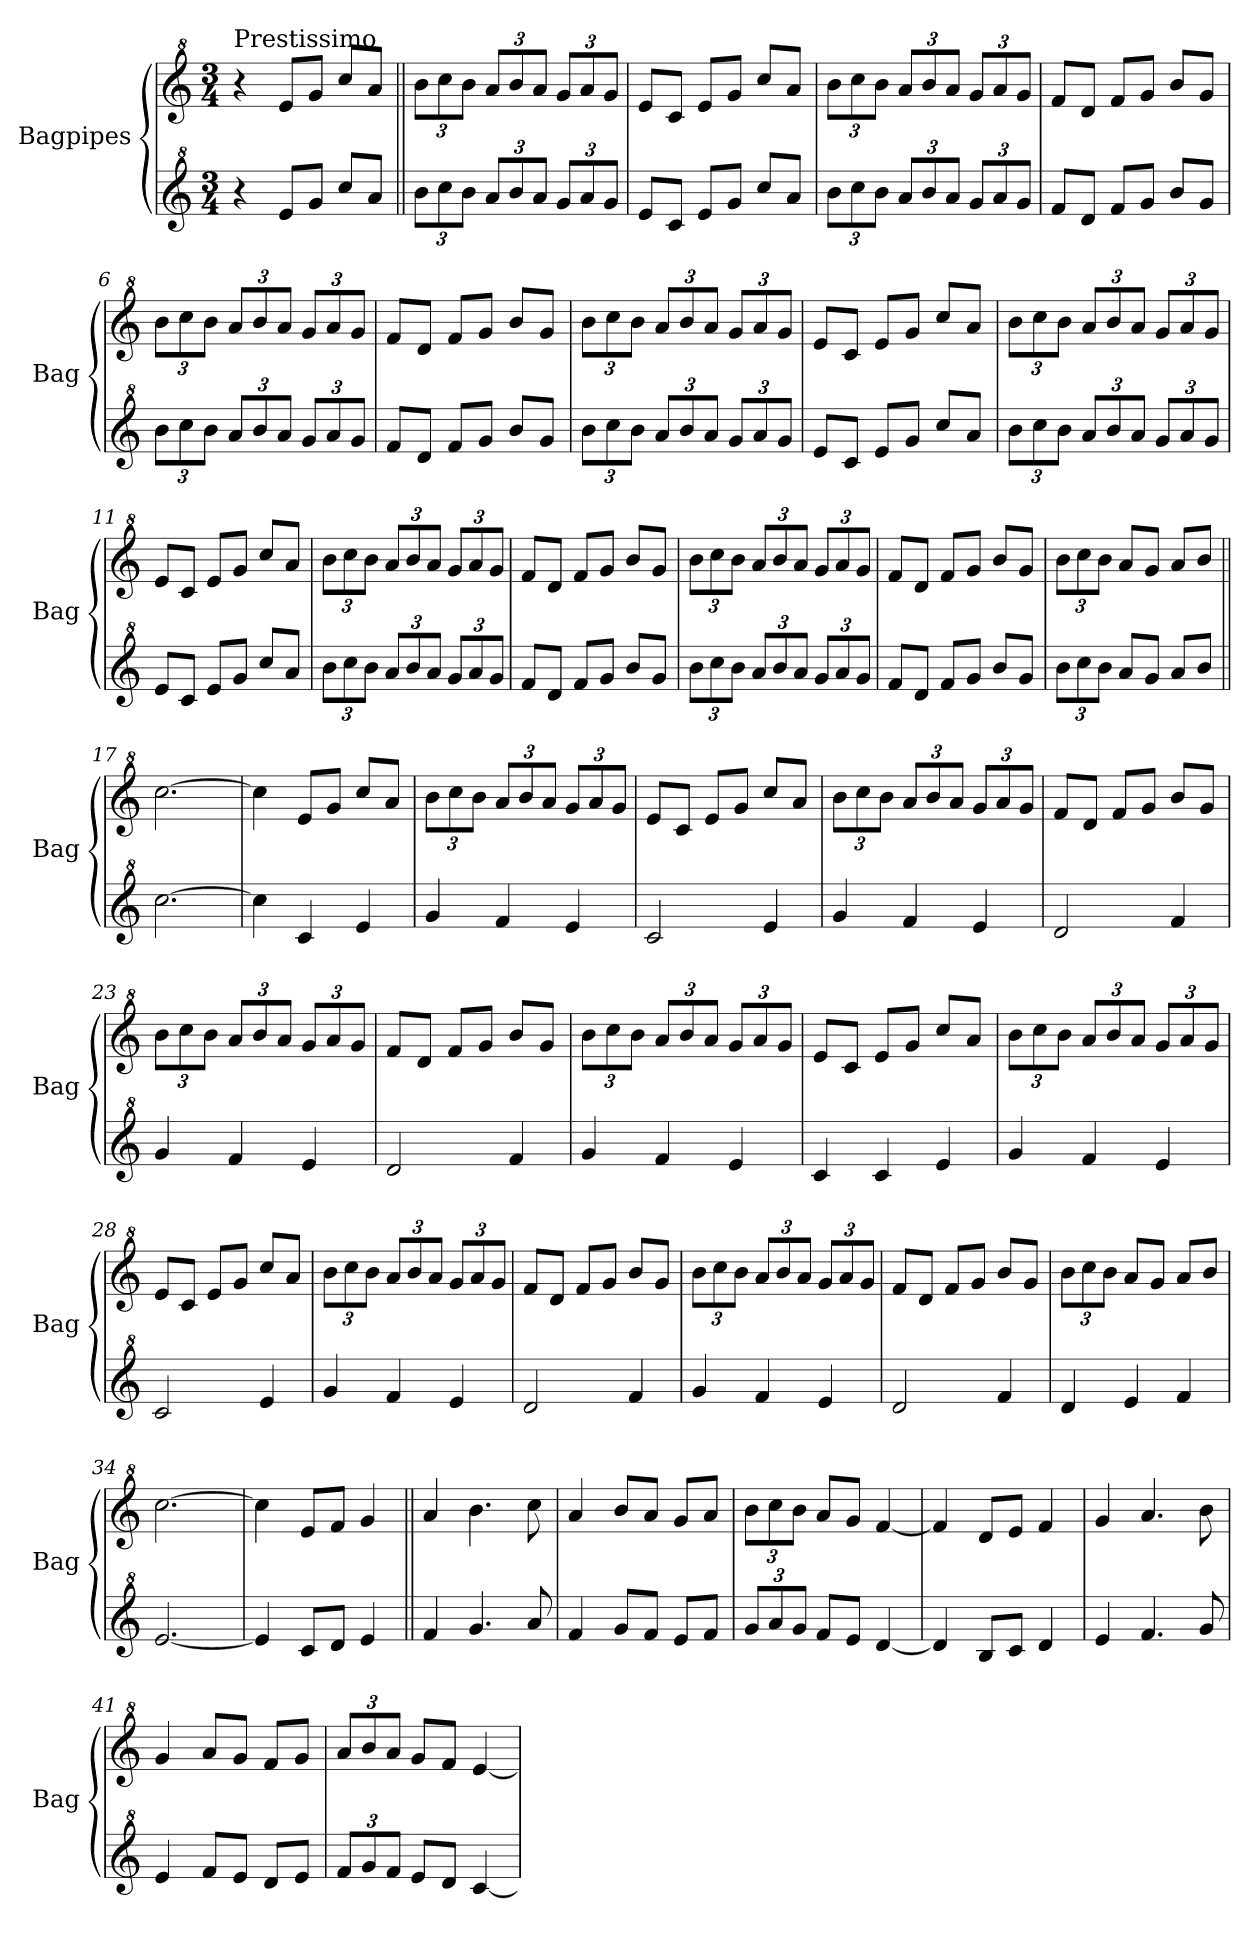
**kern	**kern
*part2	*part1
*staff2	*staff1
*I"Bagpipes	*I"Bagpipes
*I'Bag	*I'Bag
*clefG^2	*clefG^2
*k[]	*k[]
*C:	*C:
*M3/4	*M3/4
=1	=1
!	!LO:TX:a:t=Prestissimo
4r	4r
8ee/L	8ee/L
8gg/J	8gg/J
8ccc/L	8ccc/L
8aa/J	8aa/J
=2||	=2||
*Xbrackettup	*Xbrackettup
12bb\L	12bb\L
12ccc\	12ccc\
12bb\J	12bb\J
12aa/L	12aa/L
12bb/	12bb/
12aa/J	12aa/J
12gg/L	12gg/L
12aa/	12aa/
12gg/J	12gg/J
=3	=3
8ee/L	8ee/L
8cc/J	8cc/J
8ee/L	8ee/L
8gg/J	8gg/J
8ccc/L	8ccc/L
8aa/J	8aa/J
=4	=4
12bb\L	12bb\L
12ccc\	12ccc\
12bb\J	12bb\J
12aa/L	12aa/L
12bb/	12bb/
12aa/J	12aa/J
12gg/L	12gg/L
12aa/	12aa/
12gg/J	12gg/J
=5	=5
8ff/L	8ff/L
8dd/J	8dd/J
8ff/L	8ff/L
8gg/J	8gg/J
8bb/L	8bb/L
8gg/J	8gg/J
=6	=6
12bb\L	12bb\L
12ccc\	12ccc\
12bb\J	12bb\J
12aa/L	12aa/L
12bb/	12bb/
12aa/J	12aa/J
12gg/L	12gg/L
12aa/	12aa/
12gg/J	12gg/J
!!LO:LB:g=z
=7	=7
8ff/L	8ff/L
8dd/J	8dd/J
8ff/L	8ff/L
8gg/J	8gg/J
8bb/L	8bb/L
8gg/J	8gg/J
=8	=8
12bb\L	12bb\L
12ccc\	12ccc\
12bb\J	12bb\J
12aa/L	12aa/L
12bb/	12bb/
12aa/J	12aa/J
12gg/L	12gg/L
12aa/	12aa/
12gg/J	12gg/J
=9	=9
8ee/L	8ee/L
8cc/J	8cc/J
8ee/L	8ee/L
8gg/J	8gg/J
8ccc/L	8ccc/L
8aa/J	8aa/J
=10	=10
12bb\L	12bb\L
12ccc\	12ccc\
12bb\J	12bb\J
12aa/L	12aa/L
12bb/	12bb/
12aa/J	12aa/J
12gg/L	12gg/L
12aa/	12aa/
12gg/J	12gg/J
=11	=11
8ee/L	8ee/L
8cc/J	8cc/J
8ee/L	8ee/L
8gg/J	8gg/J
8ccc/L	8ccc/L
8aa/J	8aa/J
=12	=12
12bb\L	12bb\L
12ccc\	12ccc\
12bb\J	12bb\J
12aa/L	12aa/L
12bb/	12bb/
12aa/J	12aa/J
12gg/L	12gg/L
12aa/	12aa/
12gg/J	12gg/J
!!LO:LB:g=z
=13	=13
8ff/L	8ff/L
8dd/J	8dd/J
8ff/L	8ff/L
8gg/J	8gg/J
8bb/L	8bb/L
8gg/J	8gg/J
=14	=14
12bb\L	12bb\L
12ccc\	12ccc\
12bb\J	12bb\J
12aa/L	12aa/L
12bb/	12bb/
12aa/J	12aa/J
12gg/L	12gg/L
12aa/	12aa/
12gg/J	12gg/J
=15	=15
8ff/L	8ff/L
8dd/J	8dd/J
8ff/L	8ff/L
8gg/J	8gg/J
8bb/L	8bb/L
8gg/J	8gg/J
=16	=16
12bb\L	12bb\L
12ccc\	12ccc\
12bb\J	12bb\J
8aa/L	8aa/L
8gg/J	8gg/J
8aa/L	8aa/L
8bb/J	8bb/J
=17||	=17||
[2.ccc\	[2.ccc\
=18	=18
4ccc\]	4ccc\]
4cc/	8ee/L
.	8gg/J
4ee/	8ccc/L
.	8aa/J
=19	=19
4gg/	12bb\L
.	12ccc\
.	12bb\J
4ff/	12aa/L
.	12bb/
.	12aa/J
4ee/	12gg/L
.	12aa/
.	12gg/J
!!LO:LB:g=z
=20	=20
2cc/	8ee/L
.	8cc/J
.	8ee/L
.	8gg/J
4ee/	8ccc/L
.	8aa/J
=21	=21
4gg/	12bb\L
.	12ccc\
.	12bb\J
4ff/	12aa/L
.	12bb/
.	12aa/J
4ee/	12gg/L
.	12aa/
.	12gg/J
=22	=22
2dd/	8ff/L
.	8dd/J
.	8ff/L
.	8gg/J
4ff/	8bb/L
.	8gg/J
=23	=23
4gg/	12bb\L
.	12ccc\
.	12bb\J
4ff/	12aa/L
.	12bb/
.	12aa/J
4ee/	12gg/L
.	12aa/
.	12gg/J
=24	=24
2dd/	8ff/L
.	8dd/J
.	8ff/L
.	8gg/J
4ff/	8bb/L
.	8gg/J
=25	=25
4gg/	12bb\L
.	12ccc\
.	12bb\J
4ff/	12aa/L
.	12bb/
.	12aa/J
4ee/	12gg/L
.	12aa/
.	12gg/J
!!LO:LB:g=z
=26	=26
4cc/	8ee/L
.	8cc/J
4cc/	8ee/L
.	8gg/J
4ee/	8ccc/L
.	8aa/J
=27	=27
4gg/	12bb\L
.	12ccc\
.	12bb\J
4ff/	12aa/L
.	12bb/
.	12aa/J
4ee/	12gg/L
.	12aa/
.	12gg/J
=28	=28
2cc/	8ee/L
.	8cc/J
.	8ee/L
.	8gg/J
4ee/	8ccc/L
.	8aa/J
=29	=29
4gg/	12bb\L
.	12ccc\
.	12bb\J
4ff/	12aa/L
.	12bb/
.	12aa/J
4ee/	12gg/L
.	12aa/
.	12gg/J
=30	=30
2dd/	8ff/L
.	8dd/J
.	8ff/L
.	8gg/J
4ff/	8bb/L
.	8gg/J
=31	=31
4gg/	12bb\L
.	12ccc\
.	12bb\J
4ff/	12aa/L
.	12bb/
.	12aa/J
4ee/	12gg/L
.	12aa/
.	12gg/J
!!LO:LB:g=z
=32	=32
2dd/	8ff/L
.	8dd/J
.	8ff/L
.	8gg/J
4ff/	8bb/L
.	8gg/J
=33	=33
4dd/	12bb\L
.	12ccc\
.	12bb\J
4ee/	8aa/L
.	8gg/J
4ff/	8aa/L
.	8bb/J
=34	=34
[2.ee/	[2.ccc\
=35	=35
4ee/]	4ccc\]
8cc/L	8ee/L
8dd/J	8ff/J
4ee/	4gg/
=36||	=36||
4ff/	4aa/
4.gg/	4.bb\
8aa/	8ccc\
=37	=37
4ff/	4aa/
8gg/L	8bb/L
8ff/J	8aa/J
8ee/L	8gg/L
8ff/J	8aa/J
=38	=38
12gg/L	12bb\L
12aa/	12ccc\
12gg/J	12bb\J
8ff/L	8aa/L
8ee/J	8gg/J
[4dd/	[4ff/
=39	=39
4dd/]	4ff/]
8b/L	8dd/L
8cc/J	8ee/J
4dd/	4ff/
=40	=40
4ee/	4gg/
4.ff/	4.aa/
8gg/	8bb\
!!LO:PB:g=z
=41	=41
4ee/	4gg/
8ff/L	8aa/L
8ee/J	8gg/J
8dd/L	8ff/L
8ee/J	8gg/J
=42	=42
12ff/L	12aa/L
12gg/	12bb/
12ff/J	12aa/J
8ee/L	8gg/L
8dd/J	8ff/J
[4cc/	[4ee/
=	=
*-	*-
